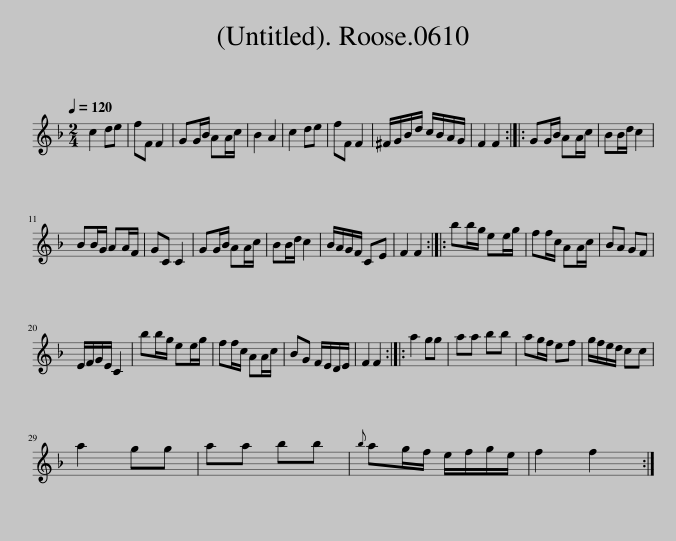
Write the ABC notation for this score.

X:1
L:1/8
Q:1/4=120
M:2/4
I:linebreak $
K:F
V:1 treble
V:1
 c2 de | fF F2 | GG/B/ AA/c/ | B2 A2 | c2 de | %5
 fF F2 | ^F/G/B/d/ c/B/A/G/ | F2 F2 :: GG/B/ AA/c/ | BB/d/ c2 |$ %10
 BB/G/ AA/F/ | GC C2 | GG/B/ AA/c/ | BB/d/ c2 | B/A/G/F/ CE | %15
 F2 F2 :: bb/g/ ee/g/ | ff/c/ AA/c/ | BA GF |$ E/F/G/E/ C2 | %20
 bb/g/ ee/g/ | ff/c/ AA/c/ | BG F/E/D/E/ | F2 F2 :: a2 gg | %25
 aa bb | ag/f/ ef | g/f/e/d/ cc |$ a2 gg | aa bb | %30
{b} ag/f/ e/f/g/e/ | f2 f2 :| %32
